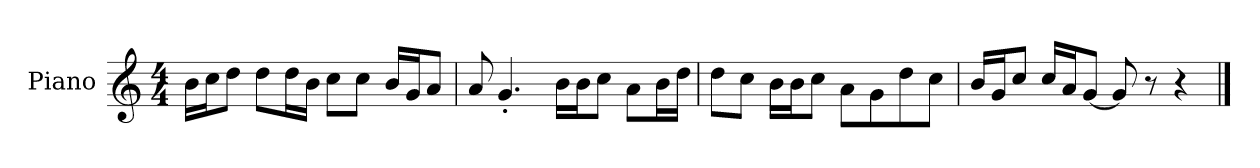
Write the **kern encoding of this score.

**kern
*part1
*staff1
*I"Piano
*I'P-no
*clefG2
*k[]
*M4/4
*MM90
=1
16b\LL
16cc\J
8dd\J
8dd\L
16dd\L
16b\JJ
8cc\L
8cc\J
16b/LL
16g/J
8a/J
=2
8a/
4.g'/
16b\LL
16b\J
8cc\J
8a\L
16b\L
16dd\JJ
=3
8dd\L
8cc\J
16b\LL
16b\J
8cc\J
8a\L
8g\
8dd\
8cc\J
=4
16b/LL
16g/J
8cc/J
16cc/LL
16a/J
[8g/J
8g/]
8r
4r
==
*-
